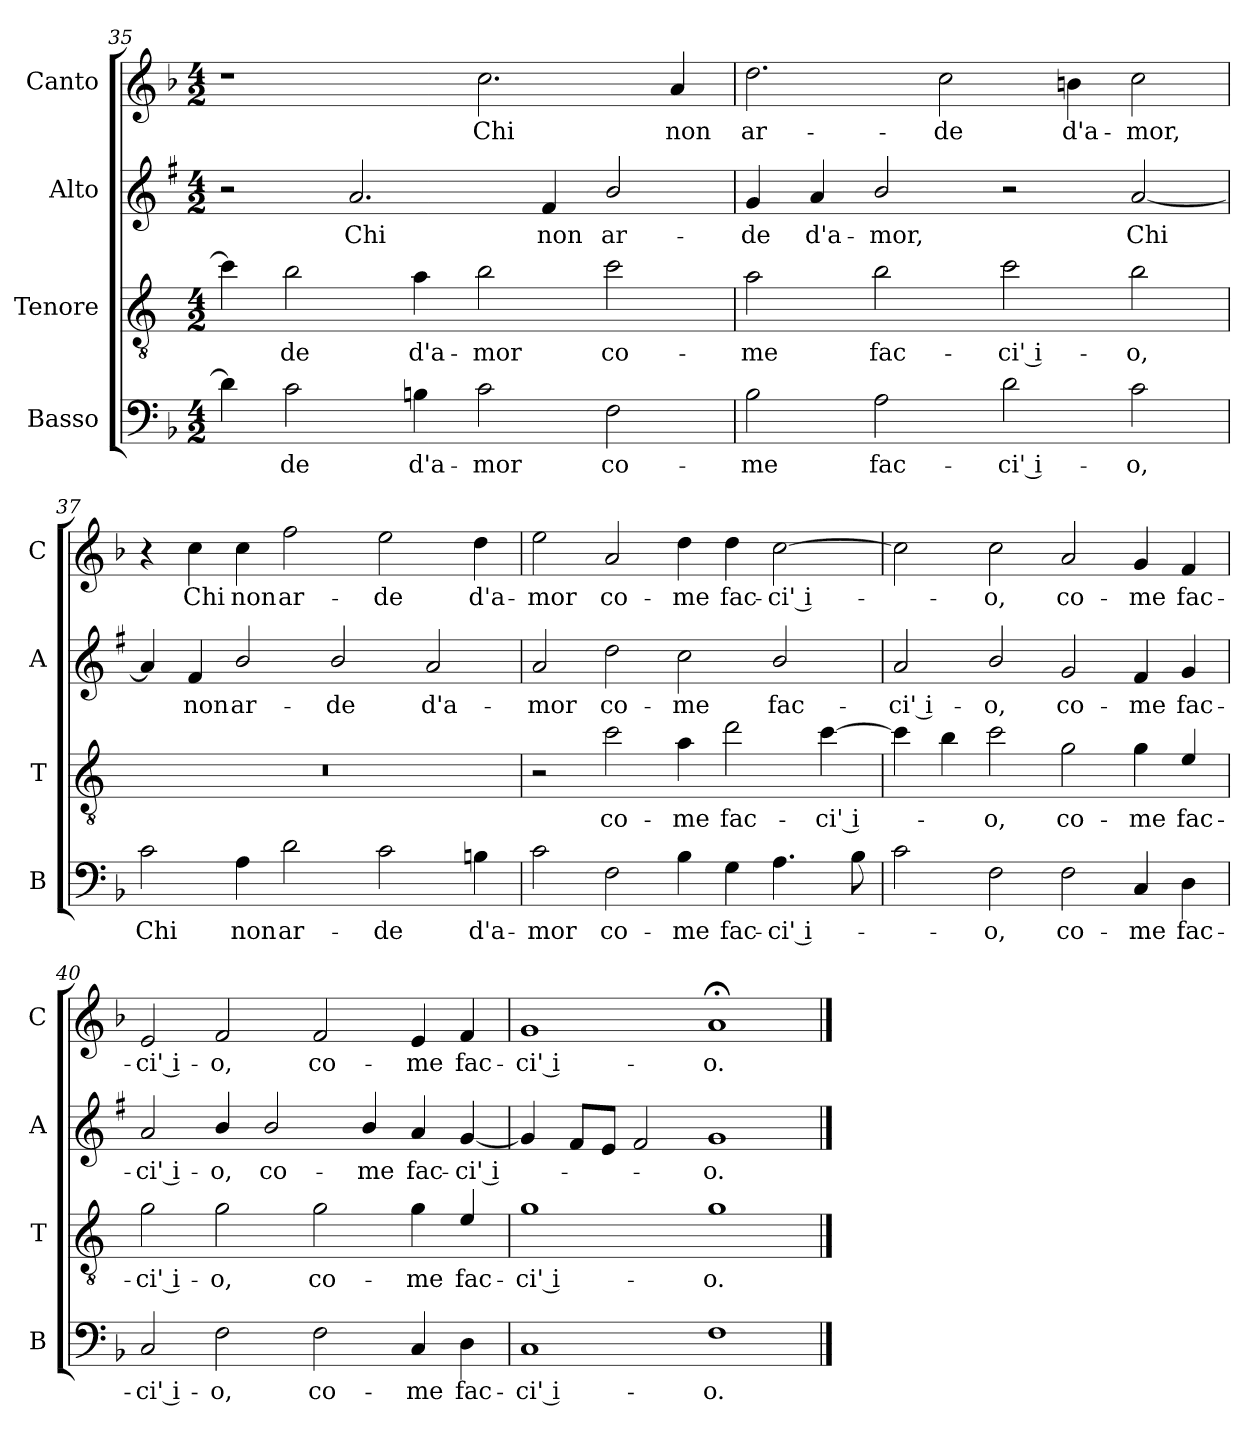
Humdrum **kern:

**kern	**text	**kern	**text	**kern	**text	**kern	**text
*part4	*part4	*part3	*part3	*part2	*part2	*part1	*part1
*staff4	*staff4	*staff3	*staff3	*staff2	*staff2	*staff1	*staff1
*I"Basso	*	*I"Tenore	*	*I"Alto	*	*I"Canto	*
*I'B	*	*I'T	*	*I'A	*	*I'C	*
*clefF4	*	*clefGv2	*	*clefG2	*	*clefG2	*
*	*	*ITrd4c7	*	*ITrd1c2	*	*	*
*k[b-]	*	*k[b-]	*	*k[b-]	*	*k[b-]	*
*F:	*	*F:	*	*F:	*	*F:	*
*M4/2	*	*M4/2	*	*M4/2	*	*M4/2	*
=35	=35	=35	=35	=35	=35	=35	=35
4d\]	.	4f\]	.	2r	.	1r	.
!	!LO:LY:b	!	!LO:LY:b	!	!	!	!
2c\	-de	2e\	-de	.	.	.	.
!	!	!	!	!	!LO:LY:b	!	!
.	.	.	.	2.g/	Chi	.	.
!	!LO:LY:b	!	!LO:LY:b	!	!	!	!
4Bn\	d'a-	4d\	d'a-	.	.	.	.
!	!LO:LY:b	!	!LO:LY:b	!	!	!	!LO:LY:b
2c\	-mor	2e\	-mor	.	.	2.cc\	Chi
!	!	!	!	!	!LO:LY:b	!	!
.	.	.	.	4e/	non	.	.
!	!LO:LY:b	!	!LO:LY:b	!	!LO:LY:b	!	!
2F\	co-	2f\	co-	2a/	ar-	.	.
!	!	!	!	!	!	!	!LO:LY:b
.	.	.	.	.	.	4a/	non
=36	=36	=36	=36	=36	=36	=36	=36
!	!LO:LY:b	!	!LO:LY:b	!	!LO:LY:b	!	!LO:LY:b
2B-\	-me	2d\	-me	4f/	-de	2.dd\	ar-
!	!	!	!	!	!LO:LY:b	!	!
.	.	.	.	4g/	d'a-	.	.
!	!LO:LY:b	!	!LO:LY:b	!	!LO:LY:b	!	!
2A\	fac-	2e\	fac-	2a/	-mor,	.	.
!	!	!	!	!	!	!	!LO:LY:b
.	.	.	.	.	.	2cc\	-de
!	!LO:LY:b	!	!LO:LY:b	!	!	!	!
2d\	-ci' i-	2f\	-ci' i-	2r	.	.	.
!	!	!	!	!	!	!	!LO:LY:b
.	.	.	.	.	.	4bn\	d'a-
!	!LO:LY:b	!	!LO:LY:b	!	!LO:LY:b	!	!LO:LY:b
2c\	-o,	2e\	-o,	[2g/	Chi	2cc\	-mor,
=37	=37	=37	=37	=37	=37	=37	=37
!	!LO:LY:b	!	!	!	!	!	!
2c\	Chi	0r	.	4g/]	.	4r	.
!	!	!	!	!	!LO:LY:b	!	!LO:LY:b
.	.	.	.	4e/	non	4cc\	Chi
!	!LO:LY:b	!	!	!	!LO:LY:b	!	!LO:LY:b
4A\	non	.	.	2a/	ar-	4cc\	non
!	!LO:LY:b	!	!	!	!	!	!LO:LY:b
2d\	ar-	.	.	.	.	2ff\	ar-
!	!	!	!	!	!LO:LY:b	!	!
.	.	.	.	2a/	-de	.	.
!	!LO:LY:b	!	!	!	!	!	!LO:LY:b
2c\	-de	.	.	.	.	2ee\	-de
!	!	!	!	!	!LO:LY:b	!	!
.	.	.	.	2g/	d'a-	.	.
!	!LO:LY:b	!	!	!	!	!	!LO:LY:b
4Bn\	d'a-	.	.	.	.	4dd\	d'a-
!!LO:LB:g=z
=38	=38	=38	=38	=38	=38	=38	=38
!	!LO:LY:b	!	!	!	!LO:LY:b	!	!LO:LY:b
2c\	-mor	2r	.	2g/	-mor	2ee\	-mor
!	!LO:LY:b	!	!LO:LY:b	!	!LO:LY:b	!	!LO:LY:b
2F\	co-	2f\	co-	2cc\	co-	2a/	co-
!	!LO:LY:b	!	!LO:LY:b	!	!LO:LY:b	!	!LO:LY:b
4B-\	-me	4d\	-me	2b-\	-me	4dd\	-me
!	!LO:LY:b	!	!LO:LY:b	!	!	!	!LO:LY:b
4G\	fac-	2g\	fac-	.	.	4dd\	fac-
!	!LO:LY:b	!	!	!	!LO:LY:b	!	!LO:LY:b
4.A\	-ci' i-	.	.	2a/	fac-	[2cc\	-ci' i-
!	!	!	!LO:LY:b	!	!	!	!
.	.	[4f\	-ci' i-	.	.	.	.
8B-\	.	.	.	.	.	.	.
=39	=39	=39	=39	=39	=39	=39	=39
!	!	!	!	!	!LO:LY:b	!	!
2c\	.	4f\]	.	2g/	-ci' i-	2cc\]	.
.	.	4e\	.	.	.	.	.
!	!LO:LY:b	!	!LO:LY:b	!	!LO:LY:b	!	!LO:LY:b
2F\	-o,	2f\	-o,	2a/	-o,	2cc\	-o,
!	!LO:LY:b	!	!LO:LY:b	!	!LO:LY:b	!	!LO:LY:b
2F\	co-	2c\	co-	2f/	co-	2a/	co-
!	!LO:LY:b	!	!LO:LY:b	!	!LO:LY:b	!	!LO:LY:b
4C/	-me	4c\	-me	4e/	-me	4g/	-me
!	!LO:LY:b	!	!LO:LY:b	!	!LO:LY:b	!	!LO:LY:b
4D\	fac-	4A/	fac-	4f/	fac-	4f/	fac-
=40	=40	=40	=40	=40	=40	=40	=40
!	!LO:LY:b	!	!LO:LY:b	!	!LO:LY:b	!	!LO:LY:b
2C/	-ci' i-	2c\	-ci' i-	2g/	-ci' i-	2e/	-ci' i-
!	!LO:LY:b	!	!LO:LY:b	!	!LO:LY:b	!	!LO:LY:b
2F\	-o,	2c\	-o,	4a/	-o,	2f/	-o,
!	!	!	!	!	!LO:LY:b	!	!
.	.	.	.	2a/	co-	.	.
!	!LO:LY:b	!	!LO:LY:b	!	!	!	!LO:LY:b
2F\	co-	2c\	co-	.	.	2f/	co-
!	!	!	!	!	!LO:LY:b	!	!
.	.	.	.	4a/	-me	.	.
!	!LO:LY:b	!	!LO:LY:b	!	!LO:LY:b	!	!LO:LY:b
4C/	-me	4c\	-me	4g/	fac-	4e/	-me
!	!LO:LY:b	!	!LO:LY:b	!	!LO:LY:b	!	!LO:LY:b
4D\	fac-	4A/	fac-	[4f/	-ci' i-	4f/	fac-
=41	=41	=41	=41	=41	=41	=41	=41
!	!LO:LY:b	!	!LO:LY:b	!	!	!	!LO:LY:b
1C	-ci' i-	1c	-ci' i-	4f/]	.	1g	-ci' i-
.	.	.	.	8e/L	.	.	.
.	.	.	.	8d/J	.	.	.
.	.	.	.	2e/	.	.	.
!	!LO:LY:b	!	!LO:LY:b	!	!LO:LY:b	!	!LO:LY:b
1F	-o.	1c	-o.	1f	-o.	1a;<	-o.
==	==	==	==	==	==	==	==
*-	*-	*-	*-	*-	*-	*-	*-
